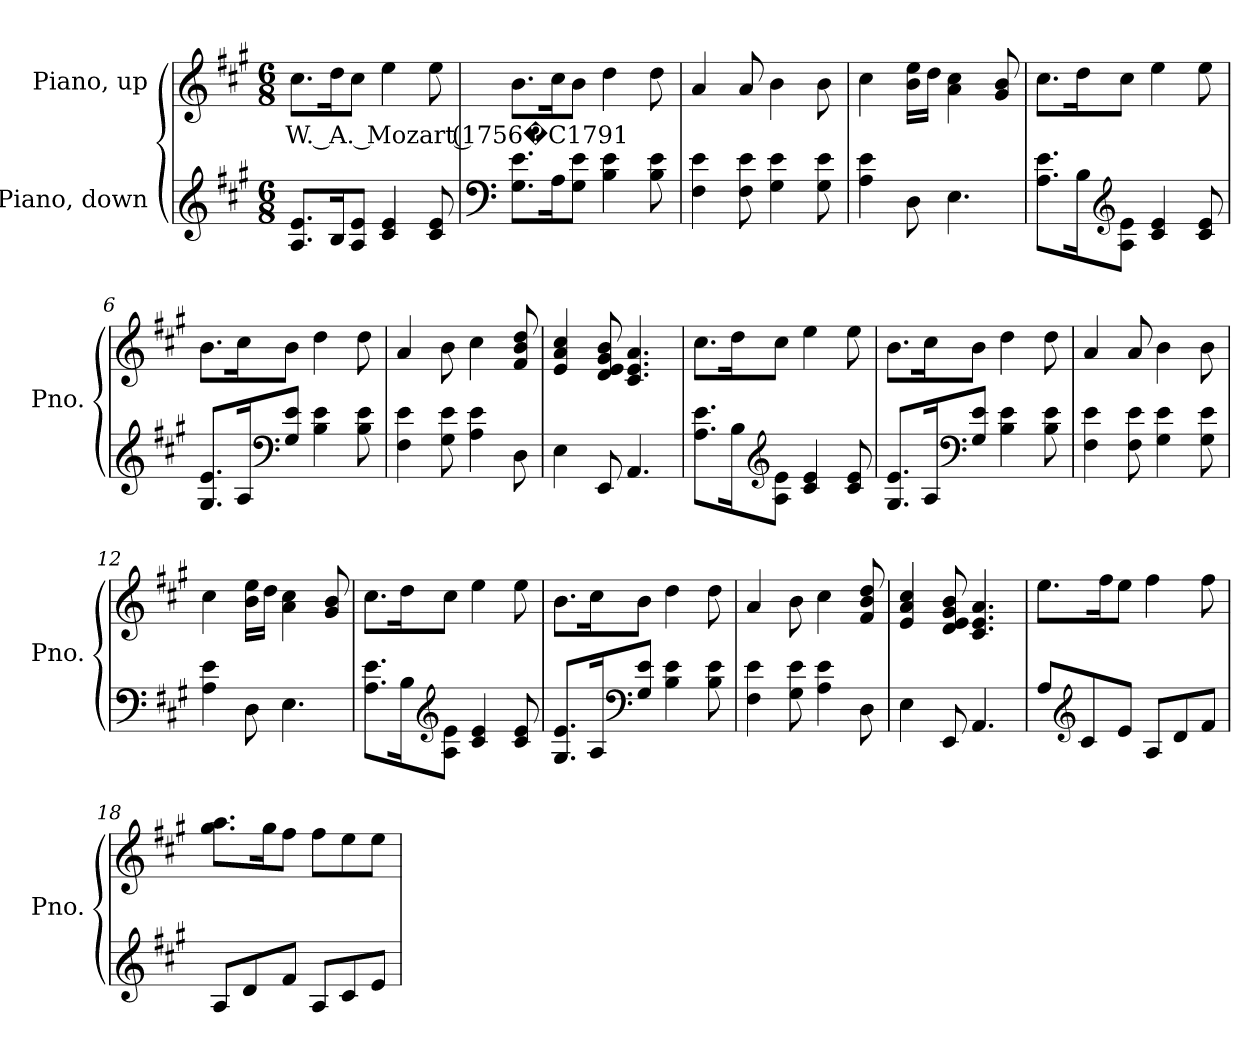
**kern	**kern	**text
*part2	*part1	*part1
*staff2	*staff1	*staff1
*I"Piano, down	*I"Piano, up	*
*I'Pno.	*I'Pno.	*
*clefG2	*clefG2	*
*k[f#c#g#]	*k[f#c#g#]	*
*M6/8	*M6/8	*
*MM56	*MM56	*
=1	=1	=1
!	!	!LO:LY:b
8.A/ 8.e/L	8.cc#\L	W. A. Mozart (1756�C1791
16B/K	16dd\K	.
8A/ 8e/J	8cc#\J	.
4c#/ 4e/	4ee\	.
8c#/ 8e/	8ee\	.
=2	=2	=2
*clefF4	*	*
8.G#\ 8.e\L	8.b\L	.
16A\K	16cc#\K	.
8G#\ 8e\J	8b\J	.
4B\ 4e\	4dd\	.
8B\ 8e\	8dd\	.
=3	=3	=3
4F#\ 4e\	4a/	.
8F#\ 8e\	8a/	.
4G#\ 4e\	4b\	.
8G#\ 8e\	8b\	.
!!LO:LB:g=z
=4	=4	=4
4A\ 4e\	4cc#\	.
8D\	16b\ 16ee\LL	.
.	16dd\JJ	.
4.E\	4a\ 4cc#\	.
.	8g#/ 8b/	.
=5	=5	=5
8.A\ 8.e\L	8.cc#\L	.
16B\K	16dd\K	.
*clefG2	*	*
8A\ 8e\J	8cc#\J	.
4c#/ 4e/	4ee\	.
8c#/ 8e/	8ee\	.
=6	=6	=6
8.G#/ 8.e/L	8.b\L	.
16A/K	16cc#\K	.
*clefF4	*	*
8G#/ 8e/J	8b\J	.
4B\ 4e\	4dd\	.
8B\ 8e\	8dd\	.
=7	=7	=7
4F#\ 4e\	4a/	.
8G#\ 8e\	8b\	.
4A\ 4e\	4cc#\	.
8D\	8f#/ 8b/ 8dd/	.
=8	=8	=8
4E\	4e/ 4a/ 4cc#/	.
8EE/	8d/ 8e/ 8g#/ 8b/	.
4.AA/	4.c#/ 4.e/ 4.a/	.
!!LO:LB:g=z
=9	=9	=9
8.A\ 8.e\L	8.cc#\L	.
16B\K	16dd\K	.
*clefG2	*	*
8A\ 8e\J	8cc#\J	.
4c#/ 4e/	4ee\	.
8c#/ 8e/	8ee\	.
=10	=10	=10
8.G#/ 8.e/L	8.b\L	.
16A/K	16cc#\K	.
*clefF4	*	*
8G#/ 8e/J	8b\J	.
4B\ 4e\	4dd\	.
8B\ 8e\	8dd\	.
=11	=11	=11
4F#\ 4e\	4a/	.
8F#\ 8e\	8a/	.
4G#\ 4e\	4b\	.
8G#\ 8e\	8b\	.
=12	=12	=12
4A\ 4e\	4cc#\	.
8D\	16b\ 16ee\LL	.
.	16dd\JJ	.
4.E\	4a\ 4cc#\	.
.	8g#/ 8b/	.
=13	=13	=13
8.A\ 8.e\L	8.cc#\L	.
16B\K	16dd\K	.
*clefG2	*	*
8A\ 8e\J	8cc#\J	.
4c#/ 4e/	4ee\	.
8c#/ 8e/	8ee\	.
!!LO:LB:g=z
=14	=14	=14
8.G#/ 8.e/L	8.b\L	.
16A/K	16cc#\K	.
*clefF4	*	*
8G#/ 8e/J	8b\J	.
4B\ 4e\	4dd\	.
8B\ 8e\	8dd\	.
=15	=15	=15
4F#\ 4e\	4a/	.
8G#\ 8e\	8b\	.
4A\ 4e\	4cc#\	.
8D\	8f#/ 8b/ 8dd/	.
=16	=16	=16
4E\	4e/ 4a/ 4cc#/	.
8EE/	8d/ 8e/ 8g#/ 8b/	.
4.AA/	4.c#/ 4.e/ 4.a/	.
=17	=17	=17
8A/L	8.ee\L	.
*clefG2	*	*
8c#/	.	.
.	16ff#\K	.
8e/J	8ee\J	.
8A/L	4ff#\	.
8d/	.	.
8f#/J	8ff#\	.
=18	=18	=18
8A/L	8.gg#\ 8.aa\L	.
8d/	.	.
.	16gg#\K	.
8f#/J	8ff#\J	.
8A/L	8ff#\L	.
8c#/	8ee\	.
8e/J	8ee\J	.
=	=	=
*-	*-	*-
